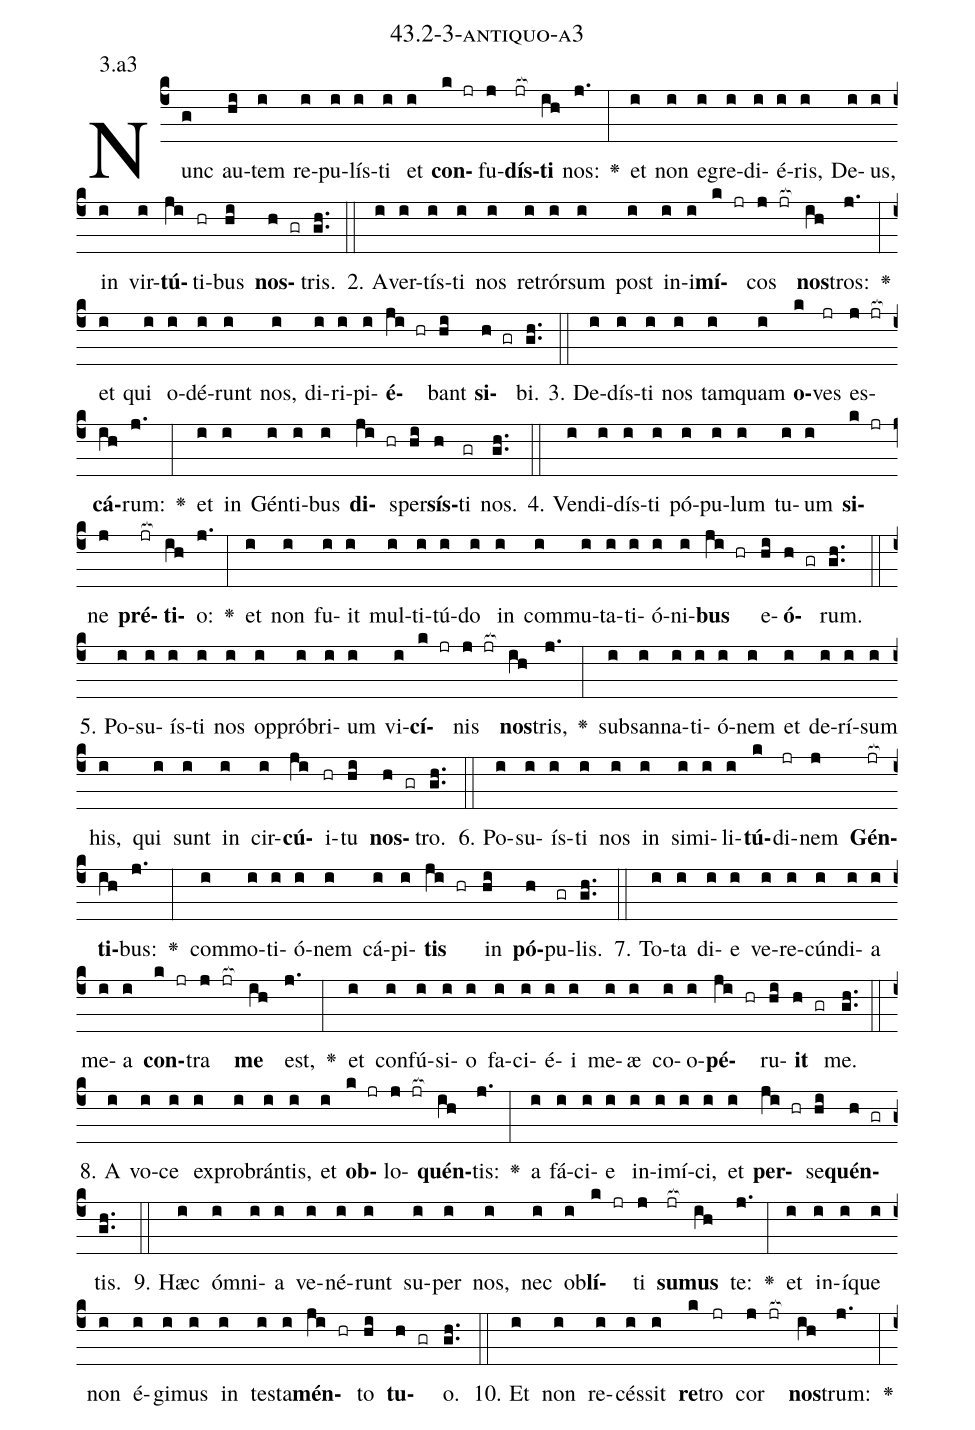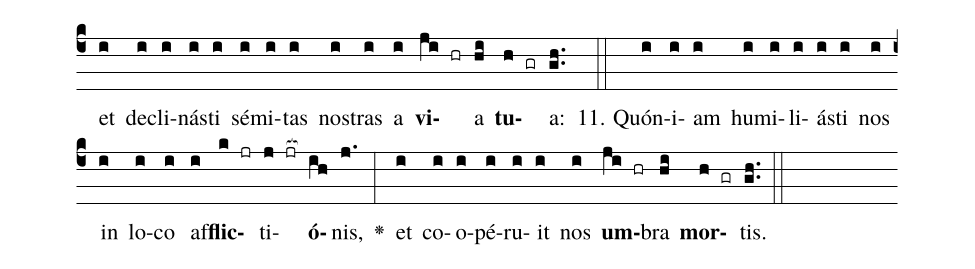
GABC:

name: 43.2-3-antiquo-a3;
annotation: 3.a3;
%%
(c4)Nunc(g) au(hi)tem(i) re(i)pu(i)lís(i)ti(i) et(i) <b>con</b>(k jr)fu(j)<b>dís</b>(jr[ocb:1{])<b>ti</b>(ih[ocb:0}]) nos:(j.) <v>\greheightstar</v>(:) et(i) non(i) e(i)gre(i)di(i)é(i)ris,(i) De(i)us,(i) in(i) vir(i)<b>tú</b>(ji)ti(hr)bus(hi) <b>nos</b>(h gr)tris.(gh..) (::)
2. A(i)ver(i)tís(i)ti(i) nos(i) re(i)trór(i)sum(i) post(i) in(i)i(i)<b>mí</b>(k jr)cos(j jr[ocb:1{]) <b>nos</b>(ih[ocb:0}])tros:(j.) <v>\greheightstar</v>(:) et(i) qui(i) o(i)dé(i)runt(i) nos,(i) di(i)ri(i)pi(i)<b>é</b>(ji hr)bant(hi) <b>si</b>(h gr)bi.(gh..) (::)
3. De(i)dís(i)ti(i) nos(i) tam(i)quam(i) <b>o</b>(k)ves(jr) es(j jr[ocb:1{])<b>cá</b>(ih[ocb:0}])rum:(j.) <v>\greheightstar</v>(:) et(i) in(i) Gén(i)ti(i)bus(i) <b>di</b>(ji hr)sper(hi)<b>sís</b>(h)ti(gr) nos.(gh..) (::)
4. Ven(i)di(i)dís(i)ti(i) pó(i)pu(i)lum(i) tu(i)um(i) <b>si</b>(k jr)ne(j) <b>pré</b>(jr[ocb:1{])<b>ti</b>(ih[ocb:0}])o:(j.) <v>\greheightstar</v>(:) et(i) non(i) fu(i)it(i) mul(i)ti(i)tú(i)do(i) in(i) com(i)mu(i)ta(i)ti(i)ó(i)ni(i)<b>bus</b>(ji hr) e(hi)<b>ó</b>(h gr)rum.(gh..) (::)
5. Po(i)su(i)ís(i)ti(i) nos(i) op(i)pró(i)bri(i)um(i) vi(i)<b>cí</b>(k jr)nis(j jr[ocb:1{]) <b>nos</b>(ih[ocb:0}])tris,(j.) <v>\greheightstar</v>(:) sub(i)san(i)na(i)ti(i)ó(i)nem(i) et(i) de(i)rí(i)sum(i) his,(i) qui(i) sunt(i) in(i) cir(i)<b>cú</b>(ji)i(hr)tu(hi) <b>nos</b>(h gr)tro.(gh..) (::)
6. Po(i)su(i)ís(i)ti(i) nos(i) in(i) si(i)mi(i)li(i)<b>tú</b>(k)di(jr)nem(j) <b>Gén</b>(jr[ocb:1{])<b>ti</b>(ih[ocb:0}])bus:(j.) <v>\greheightstar</v>(:) com(i)mo(i)ti(i)ó(i)nem(i) cá(i)pi(i)<b>tis</b>(ji hr) in(hi) <b>pó</b>(h)pu(gr)lis.(gh..) (::)
7. To(i)ta(i) di(i)e(i) ve(i)re(i)cún(i)di(i)a(i) me(i)a(i) <b>con</b>(k jr)tra(j jr[ocb:1{]) <b>me</b>(ih[ocb:0}]) est,(j.) <v>\greheightstar</v>(:) et(i) con(i)fú(i)si(i)o(i) fa(i)ci(i)é(i)i(i) me(i)æ(i) co(i)o(i)<b>pé</b>(ji hr)ru(hi)<b>it</b>(h gr) me.(gh..) (::)
8. A(i) vo(i)ce(i) ex(i)pro(i)brán(i)tis,(i) et(i) <b>ob</b>(k jr)lo(j jr[ocb:1{])<b>quén</b>(ih[ocb:0}])tis:(j.) <v>\greheightstar</v>(:) a(i) fá(i)ci(i)e(i) in(i)i(i)mí(i)ci,(i) et(i) <b>per</b>(ji hr)se(hi)<b>quén</b>(h gr)tis.(gh..) (::)
9. Hæc(i) óm(i)ni(i)a(i) ve(i)né(i)runt(i) su(i)per(i) nos,(i) nec(i) ob(i)<b>lí</b>(k jr)ti(j) <b>su</b>(jr[ocb:1{])<b>mus</b>(ih[ocb:0}]) te:(j.) <v>\greheightstar</v>(:) et(i) in(i)í(i)que(i) non(i) é(i)gi(i)mus(i) in(i) tes(i)ta(i)<b>mén</b>(ji hr)to(hi) <b>tu</b>(h gr)o.(gh..) (::)
10. Et(i) non(i) re(i)cés(i)sit(i) <b>re</b>(k)tro(jr) cor(j jr[ocb:1{]) <b>nos</b>(ih[ocb:0}])trum:(j.) <v>\greheightstar</v>(:) et(i) de(i)cli(i)nás(i)ti(i) sé(i)mi(i)tas(i) nos(i)tras(i) a(i) <b>vi</b>(ji hr)a(hi) <b>tu</b>(h gr)a:(gh..) (::)
11. Quón(i)i(i)am(i) hu(i)mi(i)li(i)ás(i)ti(i) nos(i) in(i) lo(i)co(i) af(i)<b>flic</b>(k jr)ti(j jr[ocb:1{])<b>ó</b>(ih[ocb:0}])nis,(j.) <v>\greheightstar</v>(:) et(i) co(i)o(i)pé(i)ru(i)it(i) nos(i) <b>um</b>(ji hr)bra(hi) <b>mor</b>(h gr)tis.(gh..) (::)
